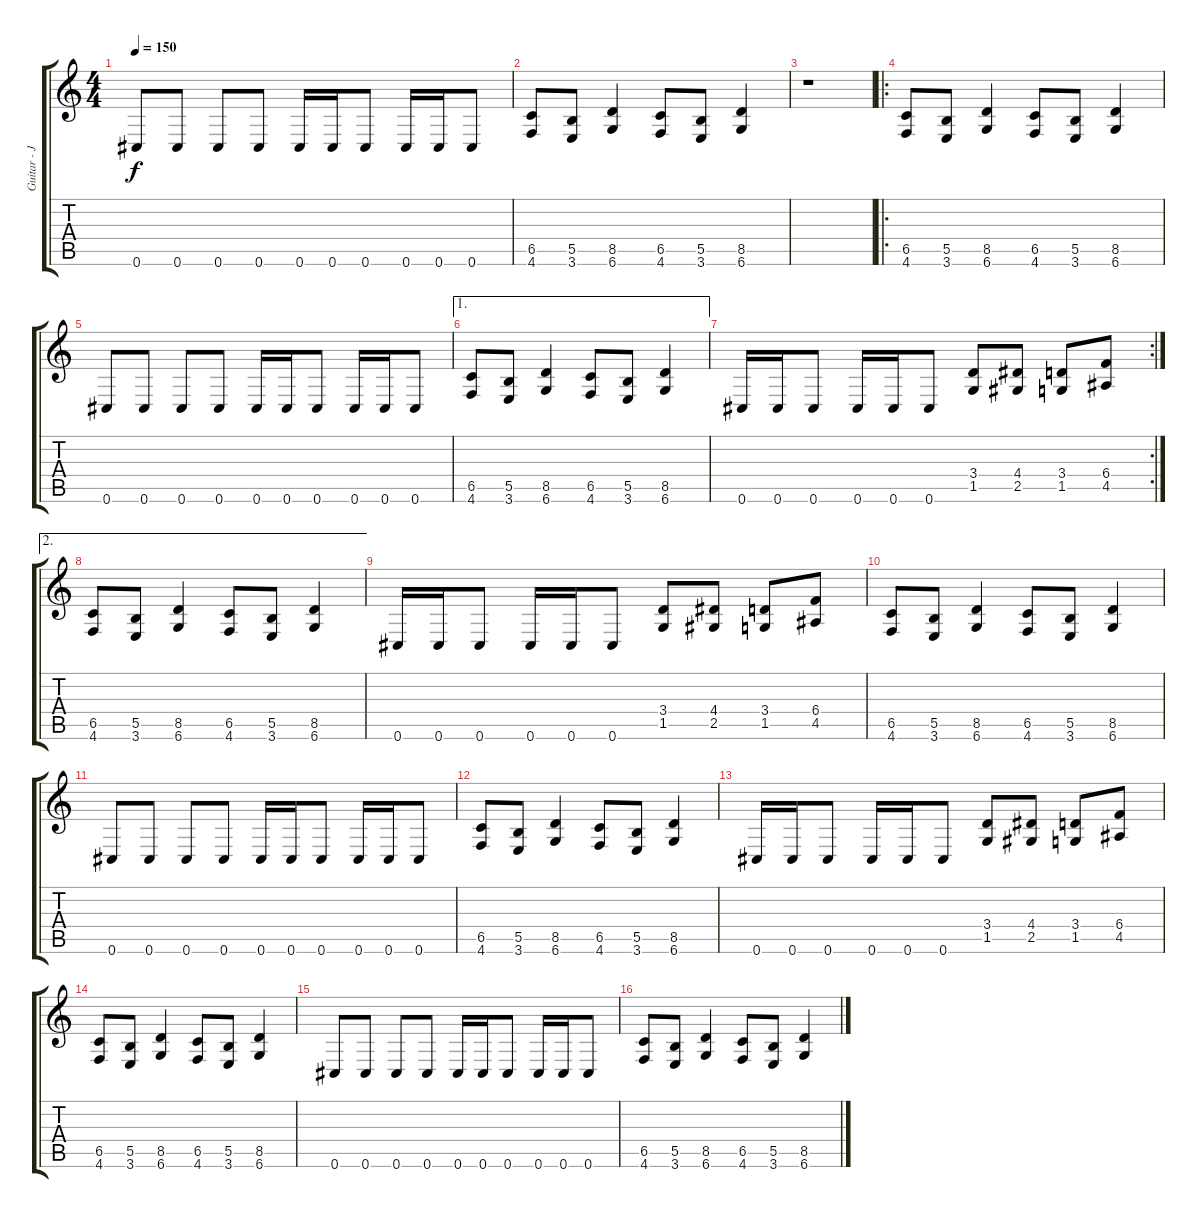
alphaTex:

\track ("Guitar - John" "Guitar - J") {instrument overdrivenguitar}
\staff {score tabs}
\tuning (Db4 Ab3 E3 B2 Gb2 Db2) {hide}
\ts (4 4)
\tempo 150
\clef g2
\ks c
0.6.8{dy f} 0.6.8 0.6.8 0.6.8 0.6.16 0.6.16 0.6.8 0.6.16 0.6.16 0.6.8 |
(6.5 4.6).8 (5.5 3.6).8 (8.5 6.6).4 (6.5 4.6).8 (5.5 3.6).8 (8.5 6.6).4 |
r.1 |
\ro
(6.5 4.6).8 (5.5 3.6).8 (8.5 6.6).4 (6.5 4.6).8 (5.5 3.6).8 (8.5 6.6).4 |
0.6.8 0.6.8 0.6.8 0.6.8 0.6.16 0.6.16 0.6.8 0.6.16 0.6.16 0.6.8 |
\ae 1
(6.5 4.6).8 (5.5 3.6).8 (8.5 6.6).4 (6.5 4.6).8 (5.5 3.6).8 (8.5 6.6).4 |
\rc 2
0.6.16 0.6.16 0.6.8 0.6.16 0.6.16 0.6.8 (3.4 1.5).8 (4.4 2.5).8 (3.4 1.5).8 (6.4 4.5).8 |
\ae 2
(6.5 4.6).8 (5.5 3.6).8 (8.5 6.6).4 (6.5 4.6).8 (5.5 3.6).8 (8.5 6.6).4 |
0.6.16 0.6.16 0.6.8 0.6.16 0.6.16 0.6.8 (3.4 1.5).8 (4.4 2.5).8 (3.4 1.5).8 (6.4 4.5).8 |
(6.5 4.6).8 (5.5 3.6).8 (8.5 6.6).4 (6.5 4.6).8 (5.5 3.6).8 (8.5 6.6).4 |
0.6.8 0.6.8 0.6.8 0.6.8 0.6.16 0.6.16 0.6.8 0.6.16 0.6.16 0.6.8 |
(6.5 4.6).8 (5.5 3.6).8 (8.5 6.6).4 (6.5 4.6).8 (5.5 3.6).8 (8.5 6.6).4 |
0.6.16 0.6.16 0.6.8 0.6.16 0.6.16 0.6.8 (3.4 1.5).8 (4.4 2.5).8 (3.4 1.5).8 (6.4 4.5).8 |
(6.5 4.6).8 (5.5 3.6).8 (8.5 6.6).4 (6.5 4.6).8 (5.5 3.6).8 (8.5 6.6).4 |
0.6.8 0.6.8 0.6.8 0.6.8 0.6.16 0.6.16 0.6.8 0.6.16 0.6.16 0.6.8 |
(6.5 4.6).8 (5.5 3.6).8 (8.5 6.6).4 (6.5 4.6).8 (5.5 3.6).8 (8.5 6.6).4
